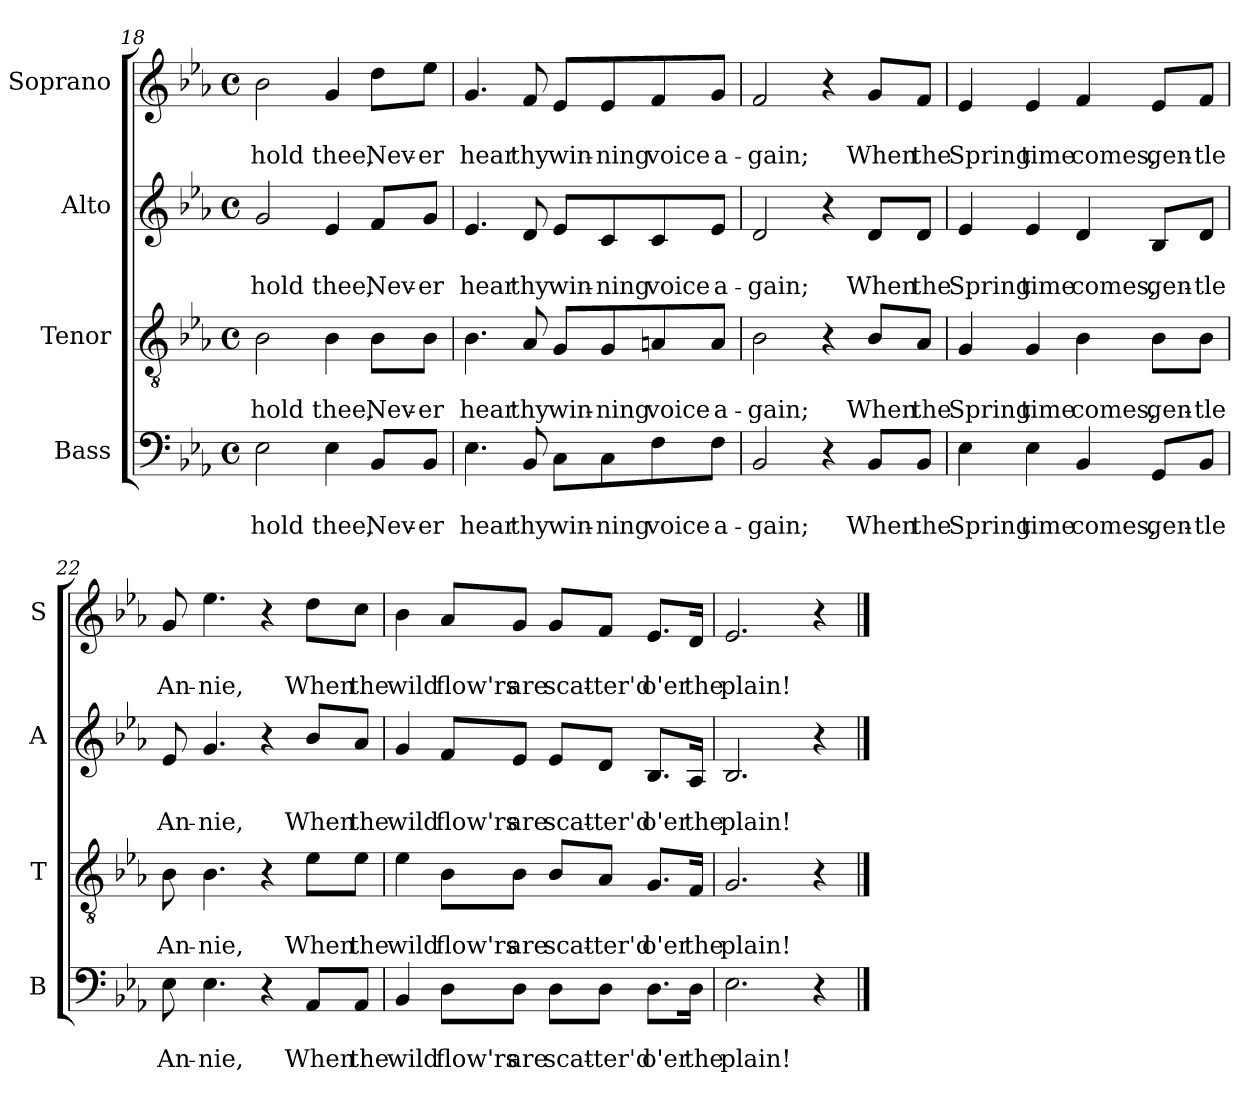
**kern	**text	**text	**kern	**text	**text	**kern	**text	**text	**kern	**text	**text
*part4	*part4	*part4	*part3	*part3	*part3	*part2	*part2	*part2	*part1	*part1	*part1
*staff4	*staff4	*staff4	*staff3	*staff3	*staff3	*staff2	*staff2	*staff2	*staff1	*staff1	*staff1
*I"Bass	*	*	*I"Tenor	*	*	*I"Alto	*	*	*I"Soprano	*	*
*I'B	*	*	*I'T	*	*	*I'A	*	*	*I'S	*	*
*clefF4	*	*	*clefGv2	*	*	*clefG2	*	*	*clefG2	*	*
*k[b-e-a-]	*	*	*k[b-e-a-]	*	*	*k[b-e-a-]	*	*	*k[b-e-a-]	*	*
*E-:	*	*	*E-:	*	*	*E-:	*	*	*E-:	*	*
*M4/4	*	*	*M4/4	*	*	*M4/4	*	*	*M4/4	*	*
*met(c)	*	*	*met(c)	*	*	*met(c)	*	*	*met(c)	*	*
=18	=18	=18	=18	=18	=18	=18	=18	=18	=18	=18	=18
!	!	!LO:LY:b	!	!	!LO:LY:b	!	!	!LO:LY:b	!	!	!LO:LY:b
2E-\	.	-hold	2B-\	.	-hold	2g/	.	-hold	2b-\	.	-hold
!	!	!LO:LY:b	!	!	!LO:LY:b	!	!	!LO:LY:b	!	!	!LO:LY:b
4E-\	.	thee,	4B-\	.	thee,	4e-/	.	thee,	4g/	.	thee,
!	!	!LO:LY:b	!	!	!LO:LY:b	!	!	!LO:LY:b	!	!	!LO:LY:b
8BB-/L	.	Nev-	8B-\L	.	Nev-	8f/L	.	Nev-	8dd\L	.	Nev-
!	!	!LO:LY:b	!	!	!LO:LY:b	!	!	!LO:LY:b	!	!	!LO:LY:b
8BB-/J	.	-er	8B-\J	.	-er	8g/J	.	-er	8ee-\J	.	-er
!!LO:LB:g=z
=19	=19	=19	=19	=19	=19	=19	=19	=19	=19	=19	=19
!	!	!LO:LY:b	!	!	!LO:LY:b	!	!	!LO:LY:b	!	!	!LO:LY:b
4.E-\	.	hear	4.B-\	.	hear	4.e-/	.	hear	4.g/	.	hear
!	!	!LO:LY:b	!	!	!LO:LY:b	!	!	!LO:LY:b	!	!	!LO:LY:b
8BB-/	.	thy	8A-/	.	thy	8d/	.	thy	8f/	.	thy
!	!	!LO:LY:b	!	!	!LO:LY:b	!	!	!LO:LY:b	!	!	!LO:LY:b
8C\L	.	win-	8G/L	.	win-	8e-/L	.	win-	8e-/L	.	win-
!	!	!LO:LY:b	!	!	!LO:LY:b	!	!	!LO:LY:b	!	!	!LO:LY:b
8C\	.	-ning	8G/	.	-ning	8c/	.	-ning	8e-/	.	-ning
!	!	!LO:LY:b	!	!	!LO:LY:b	!	!	!LO:LY:b	!	!	!LO:LY:b
8F\	.	voice	8An/	.	voice	8c/	.	voice	8f/	.	voice
!	!	!LO:LY:b	!	!	!LO:LY:b	!	!	!LO:LY:b	!	!	!LO:LY:b
8F\J	.	a-	8A/J	.	a-	8e-/J	.	a-	8g/J	.	a-
=20	=20	=20	=20	=20	=20	=20	=20	=20	=20	=20	=20
!	!	!LO:LY:b	!	!	!LO:LY:b	!	!	!LO:LY:b	!	!	!LO:LY:b
2BB-/	.	-gain;	2B-\	.	-gain;	2d/	.	-gain;	2f/	.	-gain;
4r	.	.	4r	.	.	4r	.	.	4r	.	.
!	!	!LO:LY:b	!	!	!LO:LY:b	!	!	!LO:LY:b	!	!	!LO:LY:b
8BB-/L	.	When	8B-/L	.	When	8d/L	.	When	8g/L	.	When
!	!	!LO:LY:b	!	!	!LO:LY:b	!	!	!LO:LY:b	!	!	!LO:LY:b
8BB-/J	.	the	8A-/J	.	the	8d/J	.	the	8f/J	.	the
=21	=21	=21	=21	=21	=21	=21	=21	=21	=21	=21	=21
!	!	!LO:LY:b	!	!	!LO:LY:b	!	!	!LO:LY:b	!	!	!LO:LY:b
4E-\	.	Spring	4G/	.	Spring	4e-/	.	Spring	4e-/	.	Spring
!	!	!LO:LY:b	!	!	!LO:LY:b	!	!	!LO:LY:b	!	!	!LO:LY:b
4E-\	.	time	4G/	.	time	4e-/	.	time	4e-/	.	time
!	!	!LO:LY:b	!	!	!LO:LY:b	!	!	!LO:LY:b	!	!	!LO:LY:b
4BB-/	.	comes,	4B-\	.	comes,	4d/	.	comes,	4f/	.	comes,
!	!	!LO:LY:b	!	!	!LO:LY:b	!	!	!LO:LY:b	!	!	!LO:LY:b
8GG/L	.	gen-	8B-\L	.	gen-	8B-/L	.	gen-	8e-/L	.	gen-
!	!	!LO:LY:b	!	!	!LO:LY:b	!	!	!LO:LY:b	!	!	!LO:LY:b
8BB-/J	.	-tle	8B-\J	.	-tle	8d/J	.	-tle	8f/J	.	-tle
=22	=22	=22	=22	=22	=22	=22	=22	=22	=22	=22	=22
!	!	!LO:LY:b	!	!	!LO:LY:b	!	!	!LO:LY:b	!	!	!LO:LY:b
8E-\	.	An-	8B-\	.	An-	8e-/	.	An-	8g/	.	An-
!	!	!LO:LY:b	!	!	!LO:LY:b	!	!	!LO:LY:b	!	!	!LO:LY:b
4.E-\	.	-nie,	4.B-\	.	-nie,	4.g/	.	-nie,	4.ee-\	.	-nie,
4r	.	.	4r	.	.	4r	.	.	4r	.	.
!	!	!LO:LY:b	!	!	!LO:LY:b	!	!	!LO:LY:b	!	!	!LO:LY:b
8AA-/L	.	When	8e-\L	.	When	8b-/L	.	When	8dd\L	.	When
!	!	!LO:LY:b	!	!	!LO:LY:b	!	!	!LO:LY:b	!	!	!LO:LY:b
8AA-/J	.	the	8e-\J	.	the	8a-/J	.	the	8cc\J	.	the
!!LO:PB:g=z
=23	=23	=23	=23	=23	=23	=23	=23	=23	=23	=23	=23
!	!	!LO:LY:b	!	!	!LO:LY:b	!	!	!LO:LY:b	!	!	!LO:LY:b
4BB-/	.	wild	4e-\	.	wild	4g/	.	wild	4b-\	.	wild
!	!	!LO:LY:b	!	!	!LO:LY:b	!	!	!LO:LY:b	!	!	!LO:LY:b
8D\L	.	flow'rs	8B-\L	.	flow'rs	8f/L	.	flow'rs	8a-/L	.	flow'rs
!	!	!LO:LY:b	!	!	!LO:LY:b	!	!	!LO:LY:b	!	!	!LO:LY:b
8D\J	.	are	8B-\J	.	are	8e-/J	.	are	8g/J	.	are
!	!	!LO:LY:b	!	!	!LO:LY:b	!	!	!LO:LY:b	!	!	!LO:LY:b
8D\L	.	scat-	8B-/L	.	scat-	8e-/L	.	scat-	8g/L	.	scat-
!	!	!LO:LY:b	!	!	!LO:LY:b	!	!	!LO:LY:b	!	!	!LO:LY:b
8D\J	.	-ter'd	8A-/J	.	-ter'd	8d/J	.	-ter'd	8f/J	.	-ter'd
!	!	!LO:LY:b	!	!	!LO:LY:b	!	!	!LO:LY:b	!	!	!LO:LY:b
8.D\L	.	o'er	8.G/L	.	o'er	8.B-/L	.	o'er	8.e-/L	.	o'er
!	!	!LO:LY:b	!	!	!LO:LY:b	!	!	!LO:LY:b	!	!	!LO:LY:b
16D\Jk	.	the	16F/Jk	.	the	16A-/Jk	.	the	16d/Jk	.	the
=24	=24	=24	=24	=24	=24	=24	=24	=24	=24	=24	=24
!	!	!LO:LY:b	!	!	!LO:LY:b	!	!	!LO:LY:b	!	!	!LO:LY:b
2.E-\	.	plain!	2.G/	.	plain!	2.B-/	.	plain!	2.e-/	.	plain!
4r	.	.	4r	.	.	4r	.	.	4r	.	.
==	==	==	==	==	==	==	==	==	==	==	==
*-	*-	*-	*-	*-	*-	*-	*-	*-	*-	*-	*-
